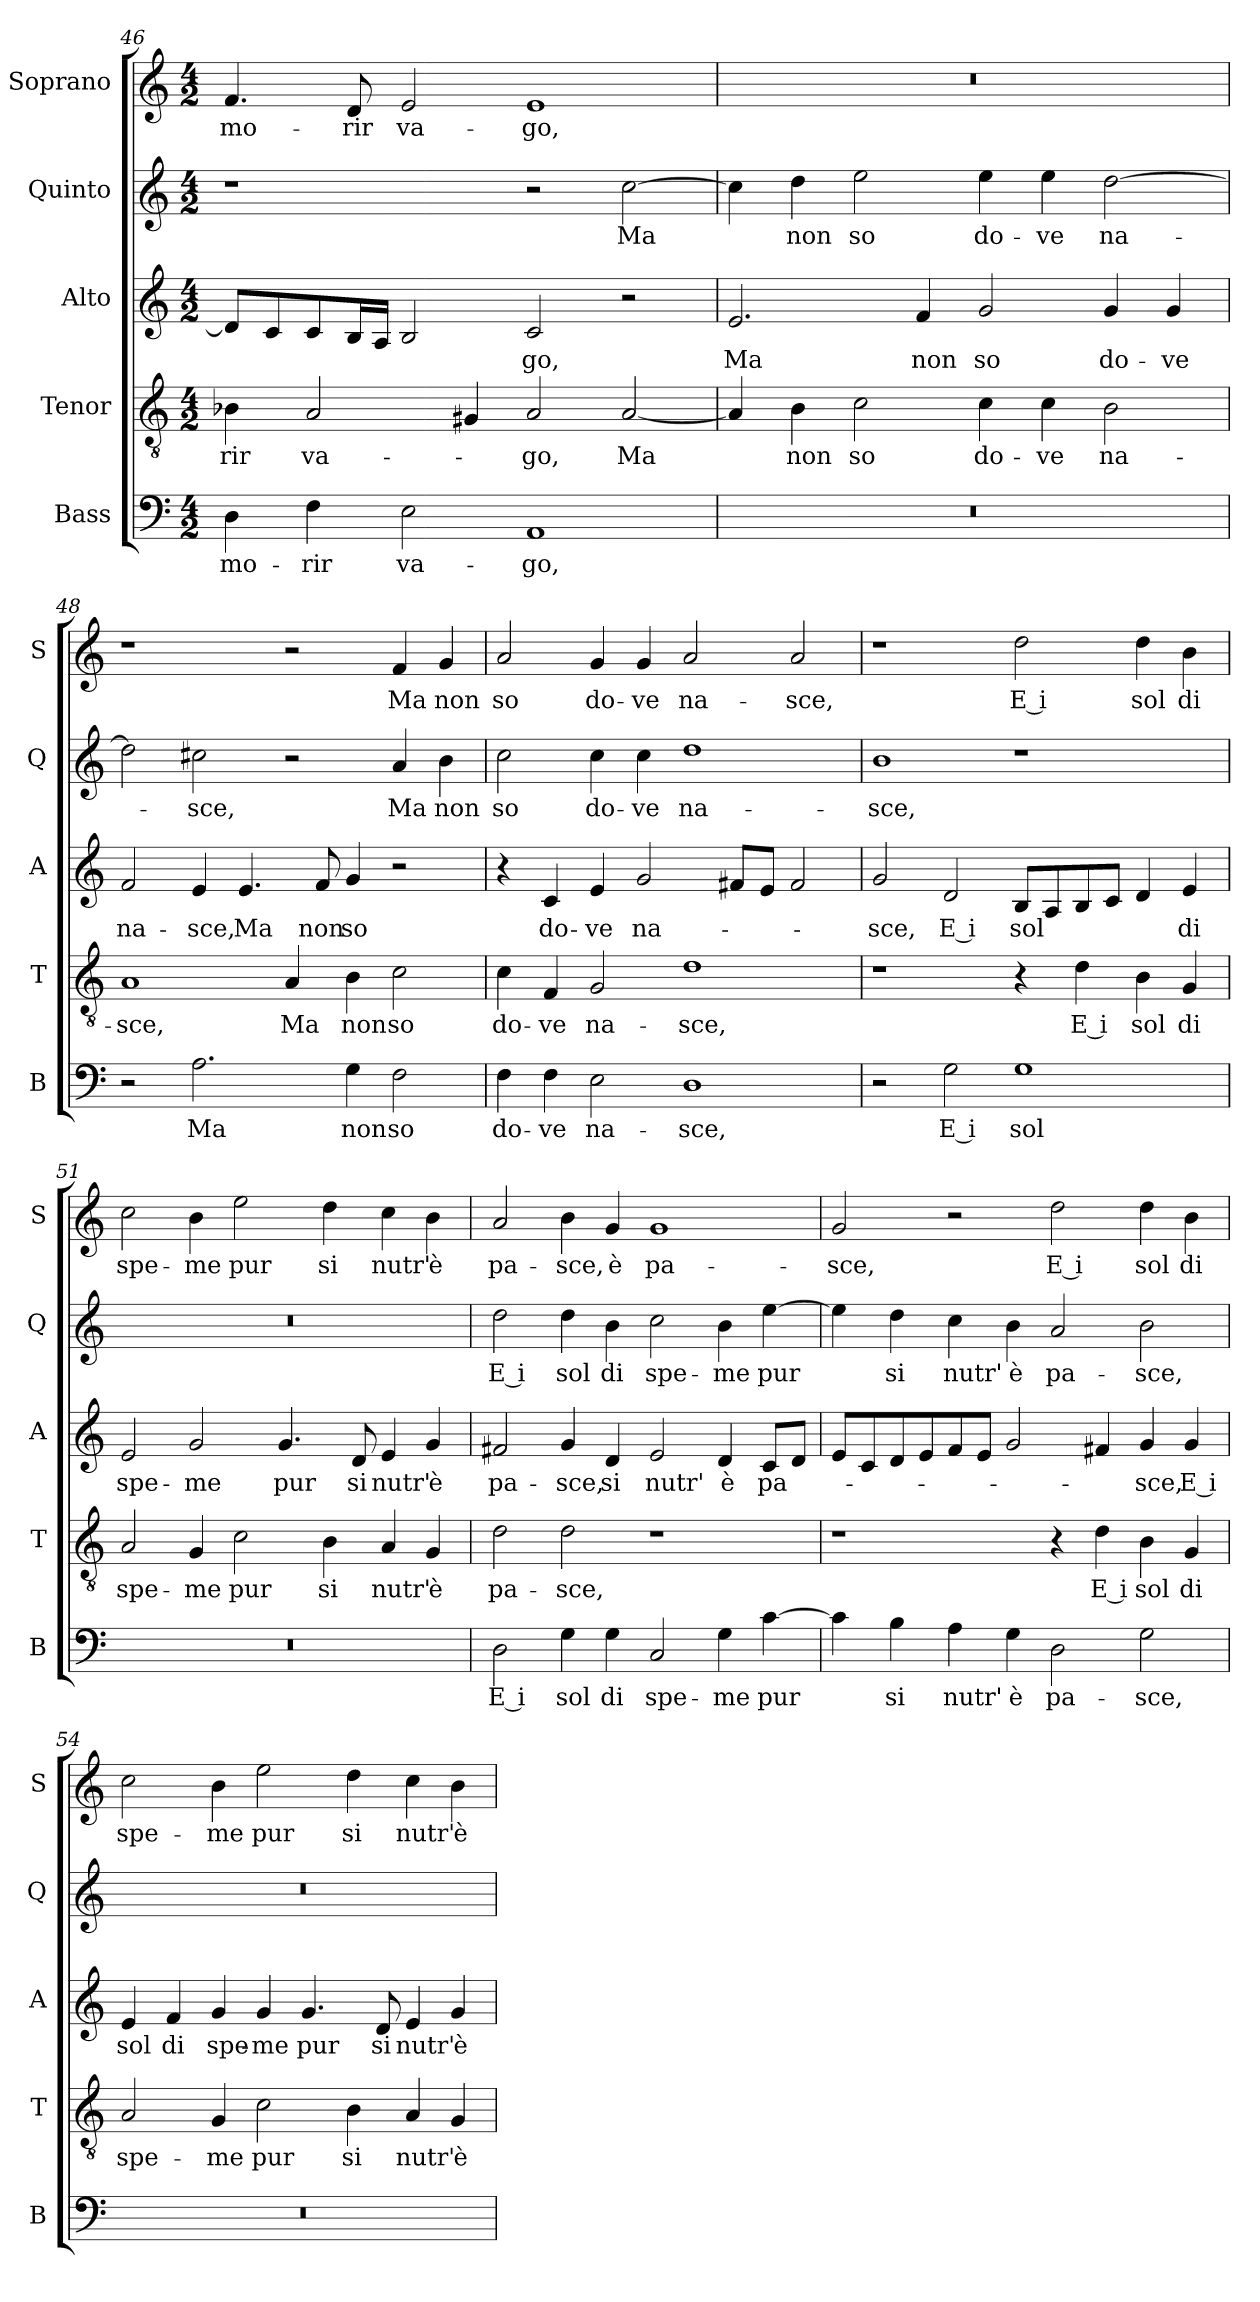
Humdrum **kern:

**kern	**text	**kern	**text	**kern	**text	**kern	**text	**kern	**text
*part5	*part5	*part4	*part4	*part3	*part3	*part2	*part2	*part1	*part1
*staff5	*staff5	*staff4	*staff4	*staff3	*staff3	*staff2	*staff2	*staff1	*staff1
*I"Bass	*	*I"Tenor	*	*I"Alto	*	*I"Quinto	*	*I"Soprano	*
*I'B	*	*I'T	*	*I'A	*	*I'Q	*	*I'S	*
*clefF4	*	*clefGv2	*	*clefG2	*	*clefG2	*	*clefG2	*
*k[]	*	*k[]	*	*k[]	*	*k[]	*	*k[]	*
*C:	*	*C:	*	*C:	*	*C:	*	*C:	*
*M4/2	*	*M4/2	*	*M4/2	*	*M4/2	*	*M4/2	*
=46	=46	=46	=46	=46	=46	=46	=46	=46	=46
!	!LO:LY:b	!	!LO:LY:b	!	!	!	!	!	!LO:LY:b
4D\	mo-	4B-X\	-rir	8d/L]	.	1r	.	4.f/	mo-
.	.	.	.	8c/	.	.	.	.	.
!	!LO:LY:b	!	!LO:LY:b	!	!	!	!	!	!
4F\	-rir	2A/	va-	8c/	.	.	.	.	.
!	!	!	!	!	!	!	!	!	!LO:LY:b
.	.	.	.	16B/L	.	.	.	8d/	-rir
.	.	.	.	16A/JJ	.	.	.	.	.
!	!LO:LY:b	!	!	!	!	!	!	!	!LO:LY:b
2E\	va-	.	.	2B/	.	.	.	2e/	va-
.	.	4G#X/	.	.	.	.	.	.	.
!	!LO:LY:b	!	!LO:LY:b	!	!LO:LY:b	!	!	!	!LO:LY:b
1AA	-go,	2A/	-go,	2c/	-go,	2r	.	1e	-go,
!	!	!	!LO:LY:b	!	!	!	!LO:LY:b	!	!
.	.	[2A/	Ma	2r	.	[2cc\	Ma	.	.
!!LO:LB:g=z
=47	=47	=47	=47	=47	=47	=47	=47	=47	=47
!	!	!	!	!	!LO:LY:b	!	!	!	!
0r	.	4A/]	.	2.e/	Ma	4cc\]	.	0r	.
!	!	!	!LO:LY:b	!	!	!	!LO:LY:b	!	!
.	.	4B\	non	.	.	4dd\	non	.	.
!	!	!	!LO:LY:b	!	!	!	!LO:LY:b	!	!
.	.	2c\	so	.	.	2ee\	so	.	.
!	!	!	!	!	!LO:LY:b	!	!	!	!
.	.	.	.	4f/	non	.	.	.	.
!	!	!	!LO:LY:b	!	!LO:LY:b	!	!LO:LY:b	!	!
.	.	4c\	do-	2g/	so	4ee\	do-	.	.
!	!	!	!LO:LY:b	!	!	!	!LO:LY:b	!	!
.	.	4c\	-ve	.	.	4ee\	-ve	.	.
!	!	!	!LO:LY:b	!	!LO:LY:b	!	!LO:LY:b	!	!
.	.	2B\	na-	4g/	do-	[2dd\	na-	.	.
!	!	!	!	!	!LO:LY:b	!	!	!	!
.	.	.	.	4g/	-ve	.	.	.	.
=48	=48	=48	=48	=48	=48	=48	=48	=48	=48
!	!	!	!LO:LY:b	!	!LO:LY:b	!	!	!	!
2r	.	1A	-sce,	2f/	na-	2dd\]	.	1r	.
!	!LO:LY:b	!	!	!	!LO:LY:b	!	!LO:LY:b	!	!
2.A\	Ma	.	.	4e/	-sce,	2cc#X\	-sce,	.	.
!	!	!	!	!	!LO:LY:b	!	!	!	!
.	.	.	.	4.e/	Ma	.	.	.	.
!	!	!	!LO:LY:b	!	!	!	!	!	!
.	.	4A/	Ma	.	.	2r	.	2r	.
!	!	!	!	!	!LO:LY:b	!	!	!	!
.	.	.	.	8f/	non	.	.	.	.
!	!LO:LY:b	!	!LO:LY:b	!	!LO:LY:b	!	!	!	!
4G\	non	4B\	non	4g/	so	.	.	.	.
!	!LO:LY:b	!	!LO:LY:b	!	!	!	!LO:LY:b	!	!LO:LY:b
2F\	so	2c\	so	2r	.	4a/	Ma	4f/	Ma
!	!	!	!	!	!	!	!LO:LY:b	!	!LO:LY:b
.	.	.	.	.	.	4b\	non	4g/	non
=49	=49	=49	=49	=49	=49	=49	=49	=49	=49
!	!LO:LY:b	!	!LO:LY:b	!	!	!	!LO:LY:b	!	!LO:LY:b
4F\	do-	4c\	do-	4r	.	2cc\	so	2a/	so
!	!LO:LY:b	!	!LO:LY:b	!	!LO:LY:b	!	!	!	!
4F\	-ve	4F/	-ve	4c/	do-	.	.	.	.
!	!LO:LY:b	!	!LO:LY:b	!	!LO:LY:b	!	!LO:LY:b	!	!LO:LY:b
2E\	na-	2G/	na-	4e/	-ve	4cc\	do-	4g/	do-
!	!	!	!	!	!LO:LY:b	!	!LO:LY:b	!	!LO:LY:b
.	.	.	.	2g/	na-	4cc\	-ve	4g/	-ve
!	!LO:LY:b	!	!LO:LY:b	!	!	!	!LO:LY:b	!	!LO:LY:b
1D	-sce,	1d	-sce,	.	.	1dd	na-	2a/	na-
.	.	.	.	8f#X/L	.	.	.	.	.
.	.	.	.	8e/J	.	.	.	.	.
!	!	!	!	!	!	!	!	!	!LO:LY:b
.	.	.	.	2f#/	.	.	.	2a/	-sce,
!!LO:LB:g=z
=50	=50	=50	=50	=50	=50	=50	=50	=50	=50
!	!	!	!	!	!LO:LY:b	!	!LO:LY:b	!	!
2r	.	1r	.	2g/	-sce,	1b	-sce,	1r	.
!	!LO:LY:b	!	!	!	!LO:LY:b	!	!	!	!
2G\	E i	.	.	2d/	E i	.	.	.	.
!	!LO:LY:b	!	!	!	!LO:LY:b	!	!	!	!LO:LY:b
1G	sol	4r	.	8B/L	sol	1r	.	2dd\	E i
.	.	.	.	8A/	.	.	.	.	.
!	!	!	!LO:LY:b	!	!	!	!	!	!
.	.	4d\	E i	8B/	.	.	.	.	.
.	.	.	.	8c/J	.	.	.	.	.
!	!	!	!LO:LY:b	!	!	!	!	!	!LO:LY:b
.	.	4B\	sol	4d/	.	.	.	4dd\	sol
!	!	!	!LO:LY:b	!	!LO:LY:b	!	!	!	!LO:LY:b
.	.	4G/	di	4e/	di	.	.	4b\	di
=51	=51	=51	=51	=51	=51	=51	=51	=51	=51
!	!	!	!LO:LY:b	!	!LO:LY:b	!	!	!	!LO:LY:b
0r	.	2A/	spe-	2e/	spe-	0r	.	2cc\	spe-
!	!	!	!LO:LY:b	!	!LO:LY:b	!	!	!	!LO:LY:b
.	.	4G/	-me	2g/	-me	.	.	4b\	-me
!	!	!	!LO:LY:b	!	!	!	!	!	!LO:LY:b
.	.	2c\	pur	.	.	.	.	2ee\	pur
!	!	!	!	!	!LO:LY:b	!	!	!	!
.	.	.	.	4.g/	pur	.	.	.	.
!	!	!	!LO:LY:b	!	!	!	!	!	!LO:LY:b
.	.	4B\	si	.	.	.	.	4dd\	si
!	!	!	!	!	!LO:LY:b	!	!	!	!
.	.	.	.	8d/	si	.	.	.	.
!	!	!	!LO:LY:b	!	!LO:LY:b	!	!	!	!LO:LY:b
.	.	4A/	nutr'	4e/	nutr'	.	.	4cc\	nutr'
!	!	!	!LO:LY:b	!	!LO:LY:b	!	!	!	!LO:LY:b
.	.	4G/	è	4g/	è	.	.	4b\	è
=52	=52	=52	=52	=52	=52	=52	=52	=52	=52
!	!LO:LY:b	!	!LO:LY:b	!	!LO:LY:b	!	!LO:LY:b	!	!LO:LY:b
2D\	E i	2d\	pa-	2f#X/	pa-	2dd\	E i	2a/	pa-
!	!LO:LY:b	!	!LO:LY:b	!	!LO:LY:b	!	!LO:LY:b	!	!LO:LY:b
4G\	sol	2d\	-sce,	4g/	-sce,	4dd\	sol	4b\	-sce,
!	!LO:LY:b	!	!	!	!LO:LY:b	!	!LO:LY:b	!	!LO:LY:b
4G\	di	.	.	4d/	si	4b\	di	4g/	è
!	!LO:LY:b	!	!	!	!LO:LY:b	!	!LO:LY:b	!	!LO:LY:b
2C/	spe-	1r	.	2e/	nutr'	2cc\	spe-	1g	pa-
!	!LO:LY:b	!	!	!	!LO:LY:b	!	!LO:LY:b	!	!
4G\	-me	.	.	4d/	è	4b\	-me	.	.
!	!LO:LY:b	!	!	!	!LO:LY:b	!	!LO:LY:b	!	!
[4c\	pur	.	.	8c/L	pa-	[4ee\	pur	.	.
.	.	.	.	8d/J	.	.	.	.	.
!!LO:PB:g=z
=53	=53	=53	=53	=53	=53	=53	=53	=53	=53
!	!	!	!	!	!	!	!	!	!LO:LY:b
4c\]	.	1r	.	8e/L	.	4ee\]	.	2g/	-sce,
.	.	.	.	8c/	.	.	.	.	.
!	!LO:LY:b	!	!	!	!	!	!LO:LY:b	!	!
4B\	si	.	.	8d/	.	4dd\	si	.	.
.	.	.	.	8e/	.	.	.	.	.
!	!LO:LY:b	!	!	!	!	!	!LO:LY:b	!	!
4A\	nutr'	.	.	8f/	.	4cc\	nutr'	2r	.
.	.	.	.	8e/J	.	.	.	.	.
!	!LO:LY:b	!	!	!	!	!	!LO:LY:b	!	!
4G\	è	.	.	2g/	.	4b\	è	.	.
!	!LO:LY:b	!	!	!	!	!	!LO:LY:b	!	!LO:LY:b
2D\	pa-	4r	.	.	.	2a/	pa-	2dd\	E i
!	!	!	!LO:LY:b	!	!	!	!	!	!
.	.	4d\	E i	4f#X/	.	.	.	.	.
!	!LO:LY:b	!	!LO:LY:b	!	!LO:LY:b	!	!LO:LY:b	!	!LO:LY:b
2G\	-sce,	4B\	sol	4g/	-sce,	2b\	-sce,	4dd\	sol
!	!	!	!LO:LY:b	!	!LO:LY:b	!	!	!	!LO:LY:b
.	.	4G/	di	4g/	E i	.	.	4b\	di
=54	=54	=54	=54	=54	=54	=54	=54	=54	=54
!	!	!	!LO:LY:b	!	!LO:LY:b	!	!	!	!LO:LY:b
0r	.	2A/	spe-	4e/	sol	0r	.	2cc\	spe-
!	!	!	!	!	!LO:LY:b	!	!	!	!
.	.	.	.	4f/	di	.	.	.	.
!	!	!	!LO:LY:b	!	!LO:LY:b	!	!	!	!LO:LY:b
.	.	4G/	-me	4g/	spe-	.	.	4b\	-me
!	!	!	!LO:LY:b	!	!LO:LY:b	!	!	!	!LO:LY:b
.	.	2c\	pur	4g/	-me	.	.	2ee\	pur
!	!	!	!	!	!LO:LY:b	!	!	!	!
.	.	.	.	4.g/	pur	.	.	.	.
!	!	!	!LO:LY:b	!	!	!	!	!	!LO:LY:b
.	.	4B\	si	.	.	.	.	4dd\	si
!	!	!	!	!	!LO:LY:b	!	!	!	!
.	.	.	.	8d/	si	.	.	.	.
!	!	!	!LO:LY:b	!	!LO:LY:b	!	!	!	!LO:LY:b
.	.	4A/	nutr'	4e/	nutr'	.	.	4cc\	nutr'
!	!	!	!LO:LY:b	!	!LO:LY:b	!	!	!	!LO:LY:b
.	.	4G/	è	4g/	è	.	.	4b\	è
=	=	=	=	=	=	=	=	=	=
*-	*-	*-	*-	*-	*-	*-	*-	*-	*-
